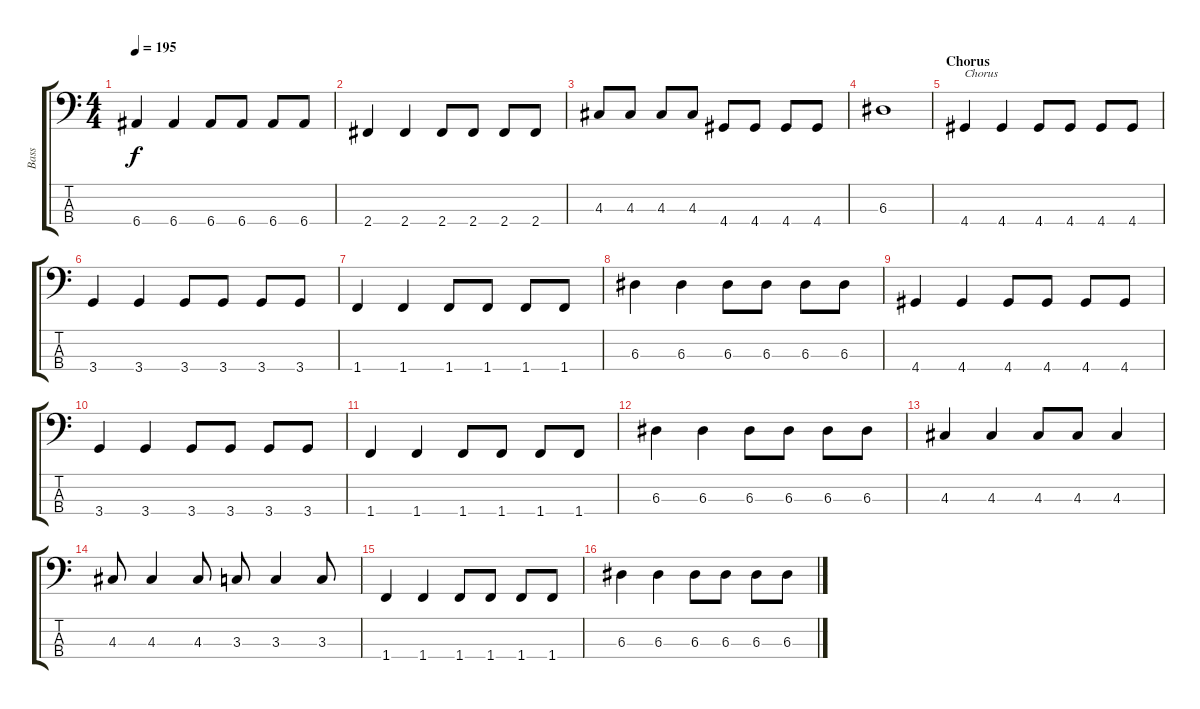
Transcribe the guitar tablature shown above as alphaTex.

\track ("Bass" "Bass") {instrument electricbasspick}
\staff {score tabs}
\tuning (G2 D2 A1 E1) {hide}
\ts (4 4)
\tempo 195
\clef f4
\ks c
6.4.4{dy f} 6.4.4 6.4.8 6.4.8 6.4.8 6.4.8 |
2.4.4 2.4.4 2.4.8 2.4.8 2.4.8 2.4.8 |
4.3.8 4.3.8 4.3.8 4.3.8 4.4.8 4.4.8 4.4.8 4.4.8 |
6.3.1 |
\section ("" "Chorus")
4.4.4{txt "Chorus"} 4.4.4 4.4.8 4.4.8 4.4.8 4.4.8 |
3.4.4 3.4.4 3.4.8 3.4.8 3.4.8 3.4.8 |
1.4.4 1.4.4 1.4.8 1.4.8 1.4.8 1.4.8 |
6.3.4 6.3.4 6.3.8 6.3.8 6.3.8 6.3.8 |
4.4.4 4.4.4 4.4.8 4.4.8 4.4.8 4.4.8 |
3.4.4 3.4.4 3.4.8 3.4.8 3.4.8 3.4.8 |
1.4.4 1.4.4 1.4.8 1.4.8 1.4.8 1.4.8 |
6.3.4 6.3.4 6.3.8 6.3.8 6.3.8 6.3.8 |
4.3.4 4.3.4 4.3.8 4.3.8 4.3.4 |
4.3.8 4.3.4 4.3.8 3.3.8 3.3.4 3.3.8 |
1.4.4 1.4.4 1.4.8 1.4.8 1.4.8 1.4.8 |
6.3.4 6.3.4 6.3.8 6.3.8 6.3.8 6.3.8
